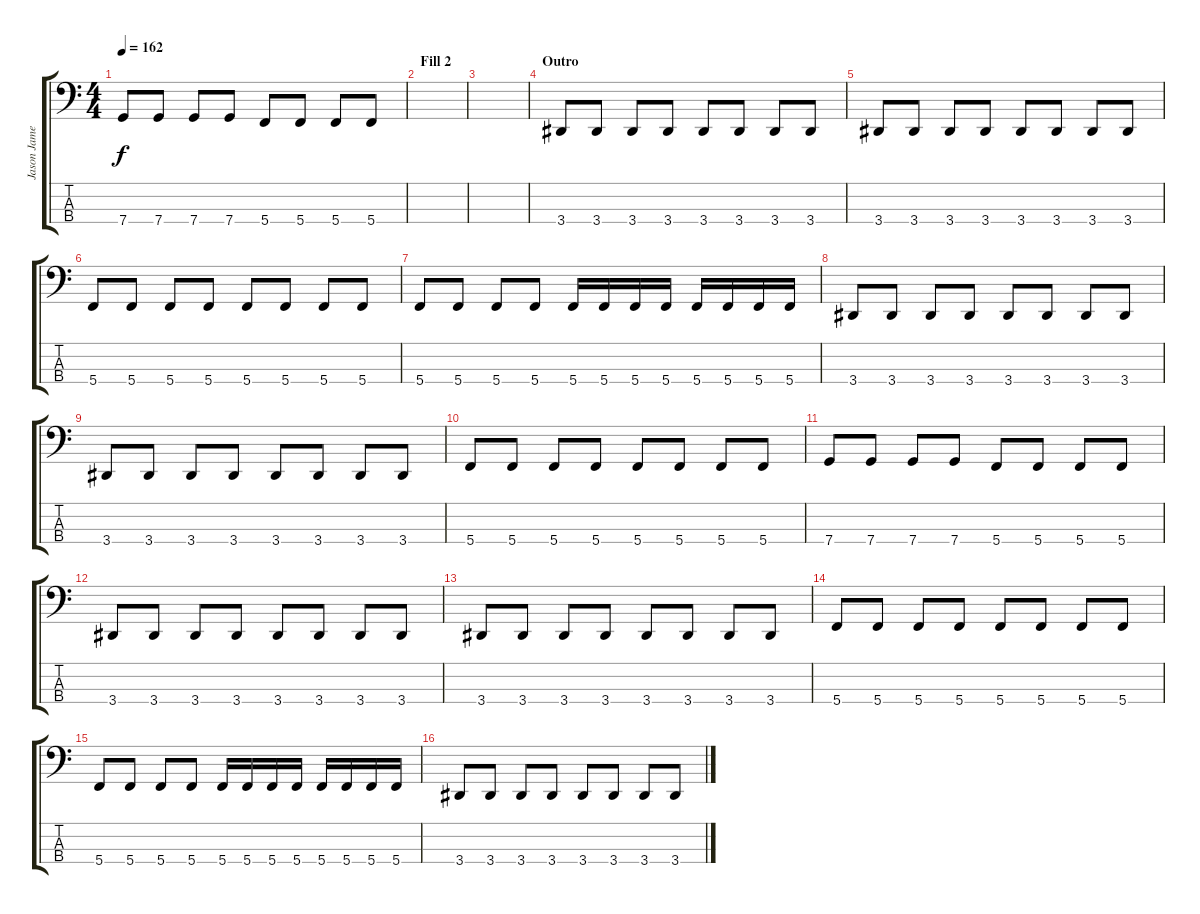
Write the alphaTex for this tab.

\track ("Jason James" "Jason Jame") {instrument electricbasspick}
\staff {score tabs}
\tuning (F2 C2 G1 C1) {hide}
\ts (4 4)
\tempo 162
\clef f4
\ks c
7.4.8{dy f} 7.4.8 7.4.8 7.4.8 5.4.8 5.4.8 5.4.8 5.4.8 |
\section ("" "Fill 2")
|
|
\section ("" "Outro")
3.4.8 3.4.8 3.4.8 3.4.8 3.4.8 3.4.8 3.4.8 3.4.8 |
3.4.8 3.4.8 3.4.8 3.4.8 3.4.8 3.4.8 3.4.8 3.4.8 |
5.4.8 5.4.8 5.4.8 5.4.8 5.4.8 5.4.8 5.4.8 5.4.8 |
5.4.8 5.4.8 5.4.8 5.4.8 5.4.16 5.4.16 5.4.16 5.4.16 5.4.16 5.4.16 5.4.16 5.4.16 |
3.4.8 3.4.8 3.4.8 3.4.8 3.4.8 3.4.8 3.4.8 3.4.8 |
3.4.8 3.4.8 3.4.8 3.4.8 3.4.8 3.4.8 3.4.8 3.4.8 |
5.4.8 5.4.8 5.4.8 5.4.8 5.4.8 5.4.8 5.4.8 5.4.8 |
7.4.8 7.4.8 7.4.8 7.4.8 5.4.8 5.4.8 5.4.8 5.4.8 |
3.4.8 3.4.8 3.4.8 3.4.8 3.4.8 3.4.8 3.4.8 3.4.8 |
3.4.8 3.4.8 3.4.8 3.4.8 3.4.8 3.4.8 3.4.8 3.4.8 |
5.4.8 5.4.8 5.4.8 5.4.8 5.4.8 5.4.8 5.4.8 5.4.8 |
5.4.8 5.4.8 5.4.8 5.4.8 5.4.16 5.4.16 5.4.16 5.4.16 5.4.16 5.4.16 5.4.16 5.4.16 |
3.4.8 3.4.8 3.4.8 3.4.8 3.4.8 3.4.8 3.4.8 3.4.8
